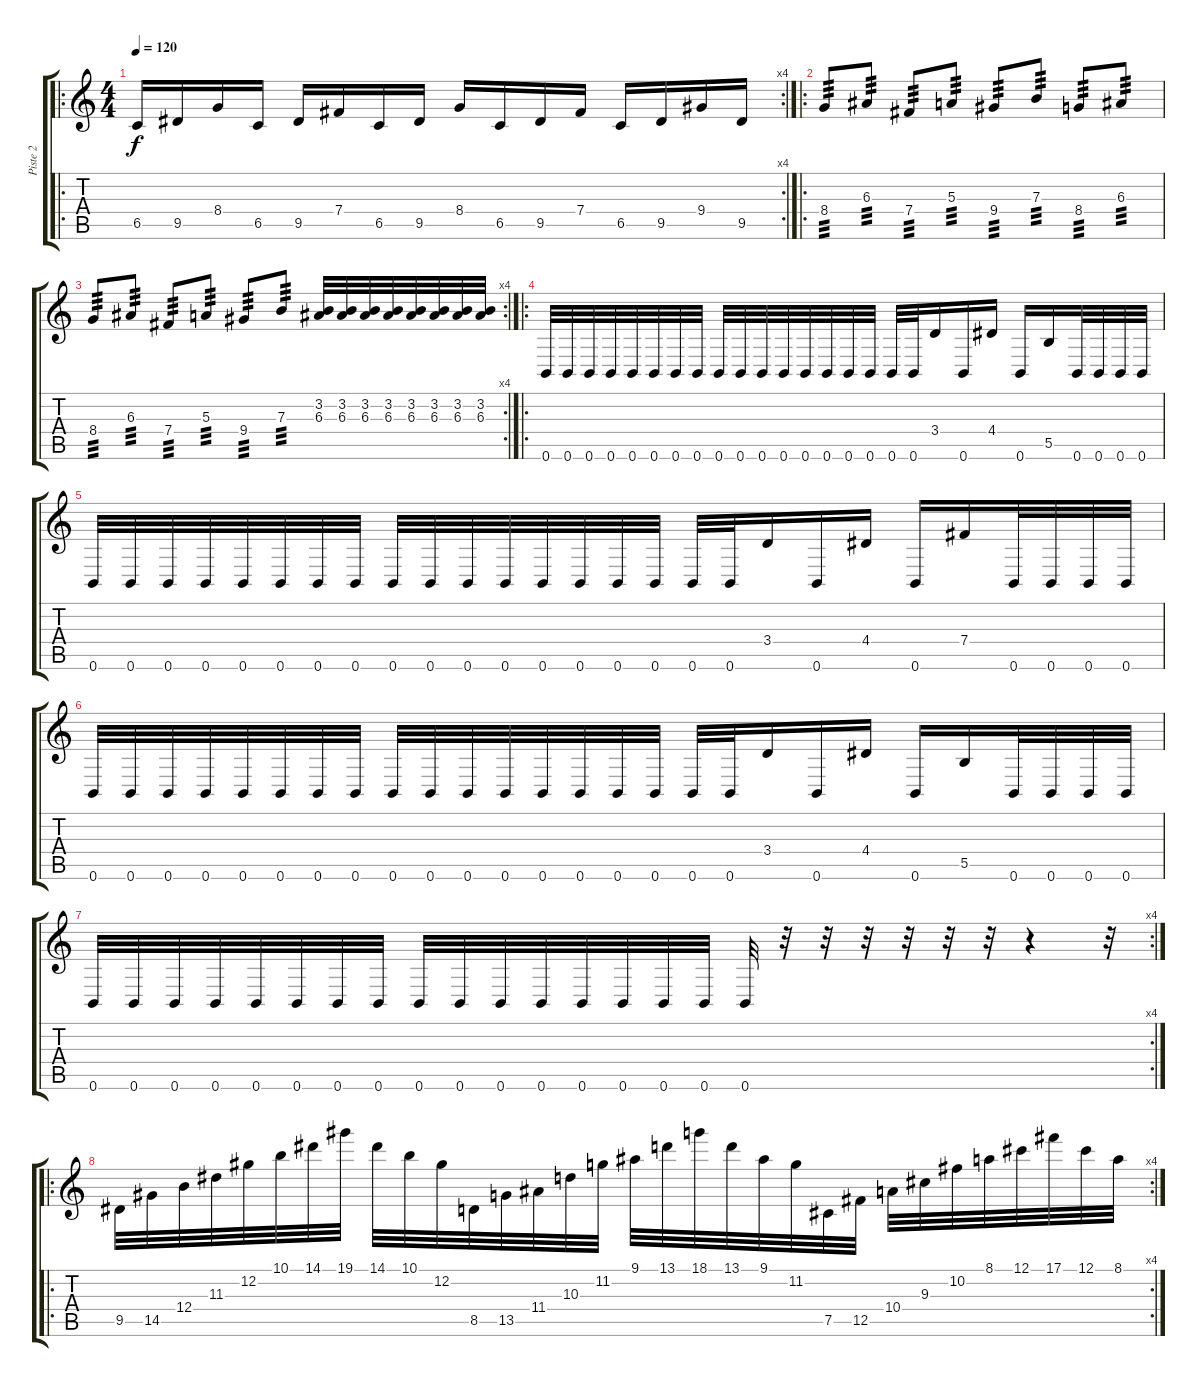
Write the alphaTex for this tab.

\track ("Piste 2" "Piste 2") {instrument distortionguitar}
\staff {score tabs}
\tuning (Db4 Ab3 E3 B2 Gb2 B1) {hide}
\ro
\rc 4
\ts (4 4)
\tempo 120
\clef g2
\ks c
6.5.16{dy f} 9.5.16 8.4.16 6.5.16 9.5.16 7.4.16 6.5.16 9.5.16 8.4.16 6.5.16 9.5.16 7.4.16 6.5.16 9.5.16 9.4.16 9.5.16 |
\ro
8.4.8{tp 3} 6.3.8{tp 3} 7.4.8{tp 3} 5.3.8{tp 3} 9.4.8{tp 3} 7.3.8{tp 3} 8.4.8{tp 3} 6.3.8{tp 3} |
\rc 4
8.4.8{tp 3} 6.3.8{tp 3} 7.4.8{tp 3} 5.3.8{tp 3} 9.4.8{tp 3} 7.3.8{tp 3} (3.2 6.3).32 (3.2 6.3).32 (3.2 6.3).32 (3.2 6.3).32 (3.2 6.3).32 (3.2 6.3).32 (3.2 6.3).32 (3.2 6.3).32 |
\ro
0.6.32 0.6.32 0.6.32 0.6.32 0.6.32 0.6.32 0.6.32 0.6.32 0.6.32 0.6.32 0.6.32 0.6.32 0.6.32 0.6.32 0.6.32 0.6.32 0.6.32 0.6.32 3.4.16 0.6.16 4.4.16 0.6.16 5.5.16 0.6.32 0.6.32 0.6.32 0.6.32 |
0.6.32 0.6.32 0.6.32 0.6.32 0.6.32 0.6.32 0.6.32 0.6.32 0.6.32 0.6.32 0.6.32 0.6.32 0.6.32 0.6.32 0.6.32 0.6.32 0.6.32 0.6.32 3.4.16 0.6.16 4.4.16 0.6.16 7.4.16 0.6.32 0.6.32 0.6.32 0.6.32 |
0.6.32 0.6.32 0.6.32 0.6.32 0.6.32 0.6.32 0.6.32 0.6.32 0.6.32 0.6.32 0.6.32 0.6.32 0.6.32 0.6.32 0.6.32 0.6.32 0.6.32 0.6.32 3.4.16 0.6.16 4.4.16 0.6.16 5.5.16 0.6.32 0.6.32 0.6.32 0.6.32 |
\rc 4
0.6.32 0.6.32 0.6.32 0.6.32 0.6.32 0.6.32 0.6.32 0.6.32 0.6.32 0.6.32 0.6.32 0.6.32 0.6.32 0.6.32 0.6.32 0.6.32 0.6.32 r.32 r.32 r.32 r.32 r.32 r.32 r.4 r.32 |
\ro
\rc 4
9.5.32 14.5.32 12.4.32 11.3.32 12.2.32 10.1.32 14.1.32 19.1.32 14.1.32 10.1.32 12.2.32 8.5.32 13.5.32 11.4.32 10.3.32 11.2.32 9.1.32 13.1.32 18.1.32 13.1.32 9.1.32 11.2.32 7.5.32 12.5.32 10.4.32 9.3.32 10.2.32 8.1.32 12.1.32 17.1.32 12.1.32 8.1.32
